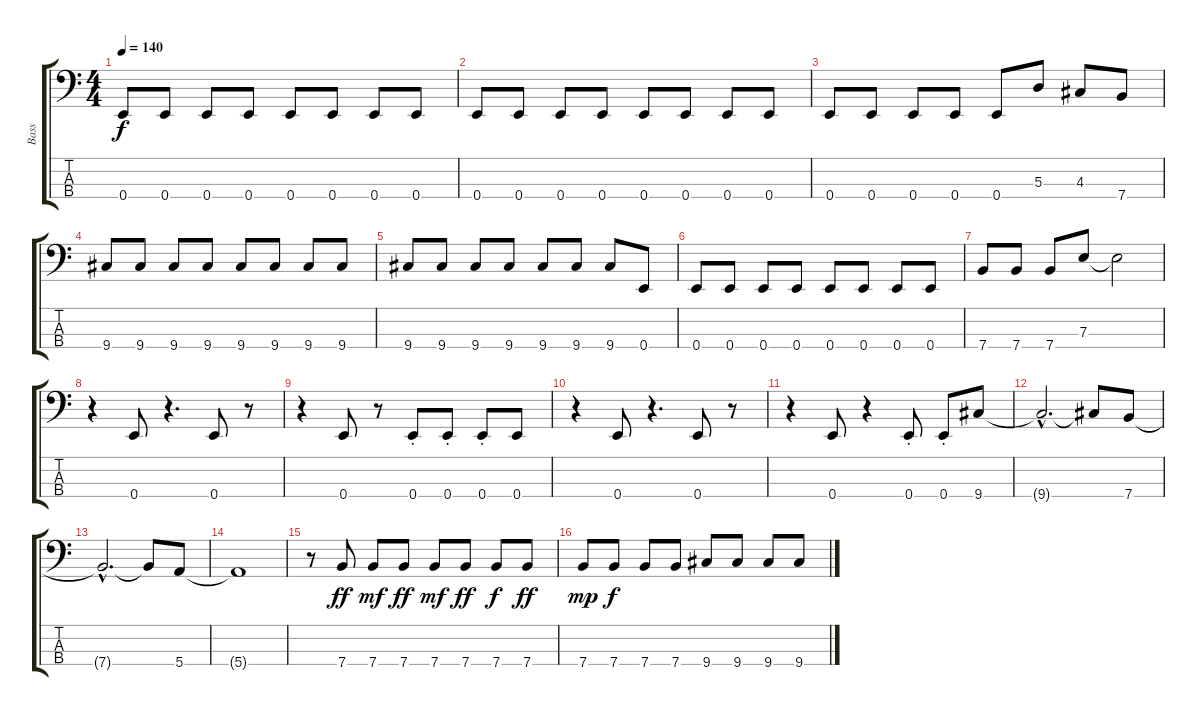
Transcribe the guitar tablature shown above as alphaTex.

\track ("Bass" "Bass") {instrument electricbassfinger}
\staff {score tabs}
\tuning (G2 D2 A1 E1) {hide}
\ts (4 4)
\tempo 140
\clef f4
\ks c
0.4.8{dy f} 0.4.8 0.4.8 0.4.8 0.4.8 0.4.8 0.4.8 0.4.8 |
0.4.8 0.4.8 0.4.8 0.4.8 0.4.8 0.4.8 0.4.8 0.4.8 |
0.4.8 0.4.8 0.4.8 0.4.8 0.4.8 5.3.8 4.3.8 7.4.8 |
9.4.8 9.4.8 9.4.8 9.4.8 9.4.8 9.4.8 9.4.8 9.4.8 |
9.4.8 9.4.8 9.4.8 9.4.8 9.4.8 9.4.8 9.4.8 0.4.8 |
0.4.8 0.4.8 0.4.8 0.4.8 0.4.8 0.4.8 0.4.8 0.4.8 |
7.4.8 7.4.8 7.4.8 7.3.8 7.3{t}.2 |
r.4 0.4.8 r.4{d} 0.4.8 r.8 |
r.4 0.4.8 r.8 0.4{st}.8 0.4{st}.8 0.4{st}.8 0.4.8 |
r.4 0.4.8 r.4{d} 0.4.8 r.8 |
r.4 0.4.8 r.4 0.4{st}.8 0.4{st}.8 9.4.8 |
9.4{hac t}.2{d} 9.4{t}.8 7.4.8 |
7.4{hac t}.2{d} 7.4{t}.8 5.4.8 |
5.4{t}.1 |
r.8 7.4.8{dy ff} 7.4.8{dy mf} 7.4.8{dy ff} 7.4.8{dy mf} 7.4.8{dy ff} 7.4.8{dy f} 7.4.8{dy ff} |
7.4.8{dy mp} 7.4.8{dy f} 7.4.8 7.4.8 9.4.8 9.4.8 9.4.8 9.4.8
